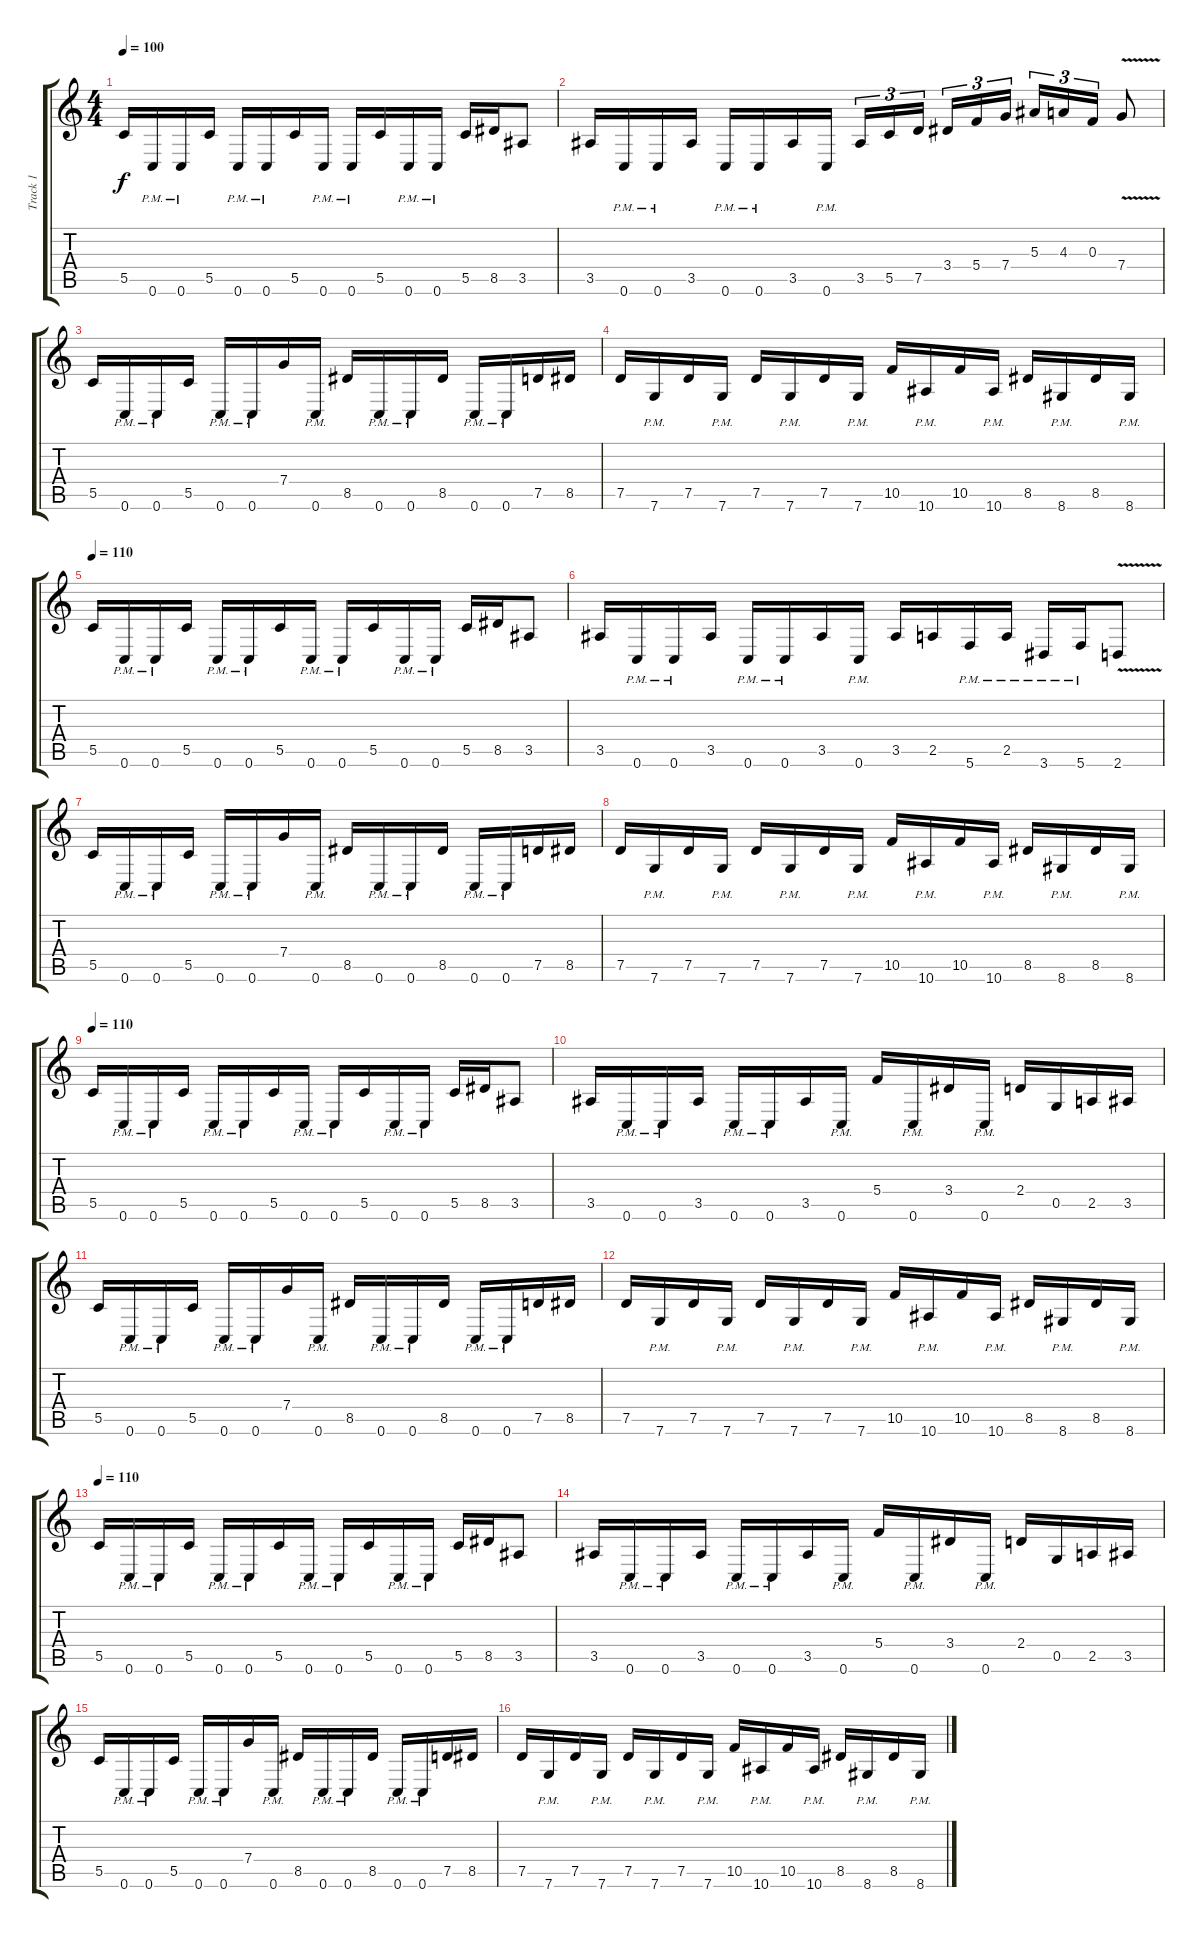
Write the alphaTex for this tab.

\track ("Track 1" "Track 1") {instrument acousticguitarsteel}
\staff {score tabs}
\tuning (D4 A3 F3 C3 G2 C2) {hide}
\ts (4 4)
\tempo 100
\clef g2
\ks c
5.5.16{dy f} 0.6{pm}.16 0.6{pm}.16 5.5.16 0.6{pm}.16 0.6{pm}.16 5.5.16 0.6{pm}.16 0.6{pm}.16 5.5.16 0.6{pm}.16 0.6{pm}.16 5.5.16 8.5.16 3.5.8 |
3.5.16 0.6{pm}.16 0.6{pm}.16 3.5.16 0.6{pm}.16 0.6{pm}.16 3.5.16 0.6{pm}.16 3.5.16{tu (3 2)} 5.5.16{tu (3 2)} 7.5.16{tu (3 2) beam splitsecondary} 3.4.16{tu (3 2)} 5.4.16{tu (3 2)} 7.4.16{tu (3 2)} 5.3.16{tu (3 2)} 4.3.16{tu (3 2)} 0.3.16{tu (3 2)} 7.4{v}.8 |
5.5.16 0.6{pm}.16 0.6{pm}.16 5.5.16 0.6{pm}.16 0.6{pm}.16 7.4.16 0.6{pm}.16 8.5.16 0.6{pm}.16 0.6{pm}.16 8.5.16 0.6{pm}.16 0.6{pm}.16 7.5.16 8.5.16 |
7.5.16 7.6{pm}.16 7.5.16 7.6{pm}.16 7.5.16 7.6{pm}.16 7.5.16 7.6{pm}.16 10.5.16 10.6{pm}.16 10.5.16 10.6{pm}.16 8.5.16 8.6{pm}.16 8.5.16 8.6{pm}.16 |
\tempo 110
5.5.16 0.6{pm}.16 0.6{pm}.16 5.5.16 0.6{pm}.16 0.6{pm}.16 5.5.16 0.6{pm}.16 0.6{pm}.16 5.5.16 0.6{pm}.16 0.6{pm}.16 5.5.16 8.5.16 3.5.8 |
3.5.16 0.6{pm}.16 0.6{pm}.16 3.5.16 0.6{pm}.16 0.6{pm}.16 3.5.16 0.6{pm}.16 3.5.16 2.5.16 5.6{pm}.16 2.5{pm}.16 3.6{pm}.16 5.6{pm}.16 2.6{v}.8 |
5.5.16 0.6{pm}.16 0.6{pm}.16 5.5.16 0.6{pm}.16 0.6{pm}.16 7.4.16 0.6{pm}.16 8.5.16 0.6{pm}.16 0.6{pm}.16 8.5.16 0.6{pm}.16 0.6{pm}.16 7.5.16 8.5.16 |
7.5.16 7.6{pm}.16 7.5.16 7.6{pm}.16 7.5.16 7.6{pm}.16 7.5.16 7.6{pm}.16 10.5.16 10.6{pm}.16 10.5.16 10.6{pm}.16 8.5.16 8.6{pm}.16 8.5.16 8.6{pm}.16 |
\tempo 110
5.5.16 0.6{pm}.16 0.6{pm}.16 5.5.16 0.6{pm}.16 0.6{pm}.16 5.5.16 0.6{pm}.16 0.6{pm}.16 5.5.16 0.6{pm}.16 0.6{pm}.16 5.5.16 8.5.16 3.5.8 |
3.5.16 0.6{pm}.16 0.6{pm}.16 3.5.16 0.6{pm}.16 0.6{pm}.16 3.5.16 0.6{pm}.16 5.4.16 0.6{pm}.16 3.4.16 0.6{pm}.16 2.4.16 0.5.16 2.5.16 3.5.16 |
5.5.16 0.6{pm}.16 0.6{pm}.16 5.5.16 0.6{pm}.16 0.6{pm}.16 7.4.16 0.6{pm}.16 8.5.16 0.6{pm}.16 0.6{pm}.16 8.5.16 0.6{pm}.16 0.6{pm}.16 7.5.16 8.5.16 |
7.5.16 7.6{pm}.16 7.5.16 7.6{pm}.16 7.5.16 7.6{pm}.16 7.5.16 7.6{pm}.16 10.5.16 10.6{pm}.16 10.5.16 10.6{pm}.16 8.5.16 8.6{pm}.16 8.5.16 8.6{pm}.16 |
\tempo 110
5.5.16 0.6{pm}.16 0.6{pm}.16 5.5.16 0.6{pm}.16 0.6{pm}.16 5.5.16 0.6{pm}.16 0.6{pm}.16 5.5.16 0.6{pm}.16 0.6{pm}.16 5.5.16 8.5.16 3.5.8 |
3.5.16 0.6{pm}.16 0.6{pm}.16 3.5.16 0.6{pm}.16 0.6{pm}.16 3.5.16 0.6{pm}.16 5.4.16 0.6{pm}.16 3.4.16 0.6{pm}.16 2.4.16 0.5.16 2.5.16 3.5.16 |
5.5.16 0.6{pm}.16 0.6{pm}.16 5.5.16 0.6{pm}.16 0.6{pm}.16 7.4.16 0.6{pm}.16 8.5.16 0.6{pm}.16 0.6{pm}.16 8.5.16 0.6{pm}.16 0.6{pm}.16 7.5.16 8.5.16 |
7.5.16 7.6{pm}.16 7.5.16 7.6{pm}.16 7.5.16 7.6{pm}.16 7.5.16 7.6{pm}.16 10.5.16 10.6{pm}.16 10.5.16 10.6{pm}.16 8.5.16 8.6{pm}.16 8.5.16 8.6{pm}.16
